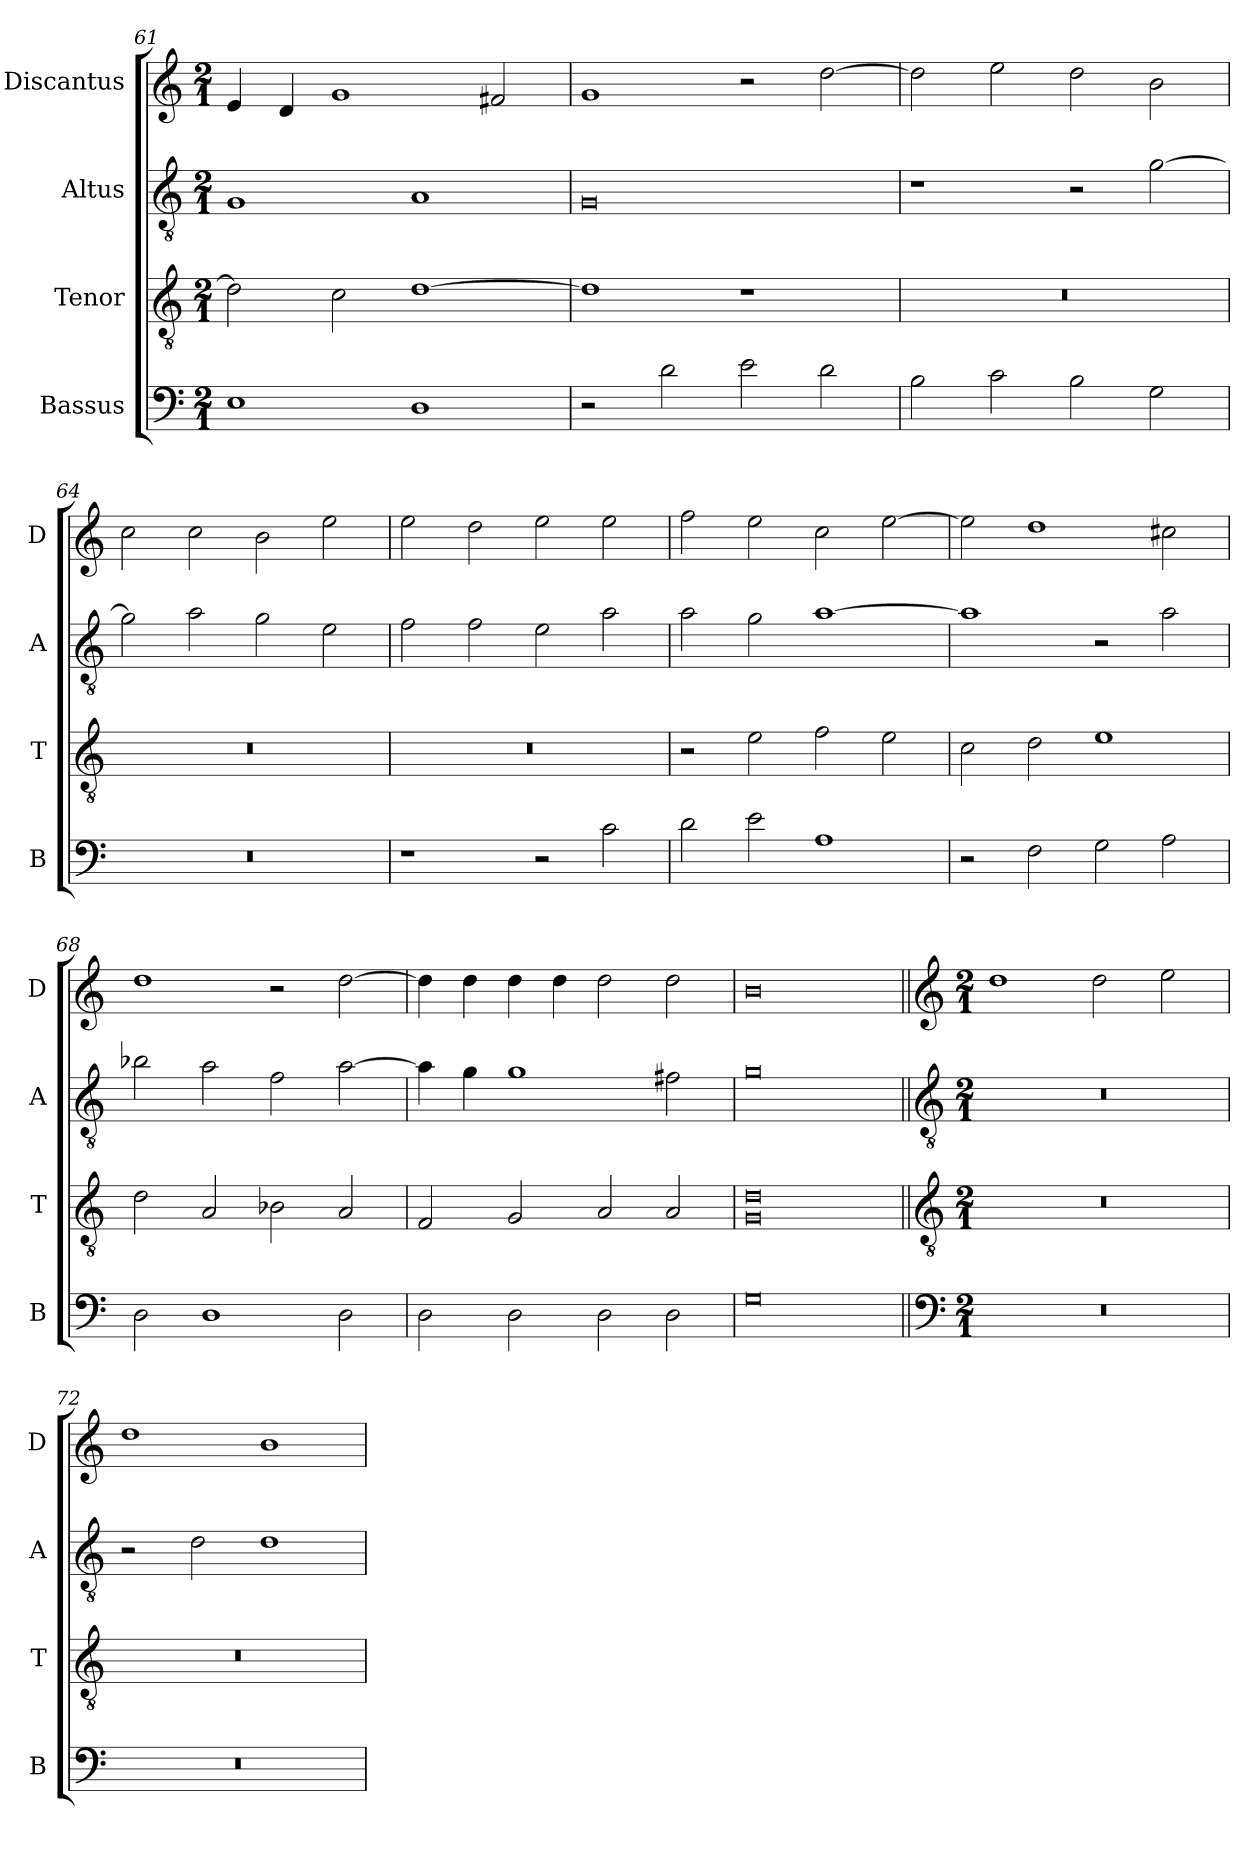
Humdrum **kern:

**kern	**kern	**kern	**kern
*part4	*part3	*part2	*part1
*staff4	*staff3	*staff2	*staff1
*I"Bassus	*I"Tenor	*I"Altus	*I"Discantus
*I'B	*I'T	*I'A	*I'D
*clefF4	*clefGv2	*clefGv2	*clefG2
*k[]	*k[]	*k[]	*k[]
*M2/1	*M2/1	*M2/1	*M2/1
=61	=61	=61	=61
1E	2d\]	1G	4e/
.	.	.	4d/
.	2c\	.	1g
1D	[1d	1A	.
.	.	.	2f#X/
=62	=62	=62	=62
2r	1d]	0G	1g
2d\	.	.	.
2e\	1r	.	2r
2d\	.	.	[2dd\
=63	=63	=63	=63
2B\	0r	1r	2dd\]
2c\	.	.	2ee\
2B\	.	2r	2dd\
2G\	.	[2g\	2b\
=64	=64	=64	=64
0r	0r	2g\]	2cc\
.	.	2a\	2cc\
.	.	2g\	2b\
.	.	2e\	2ee\
=65	=65	=65	=65
1r	0r	2f\	2ee\
.	.	2f\	2dd\
2r	.	2e\	2ee\
2c\	.	2a\	2ee\
=66	=66	=66	=66
2d\	2r	2a\	2ff\
2e\	2e\	2g\	2ee\
1A	2f\	[1a	2cc\
.	2e\	.	[2ee\
=67	=67	=67	=67
2r	2c\	1a]	2ee\]
2F\	2d\	.	1dd
2G\	1e	2r	.
2A\	.	2a\	2cc#X\
=68	=68	=68	=68
2D\	2d\	2b-X\	1dd
1D	2A/	2a\	.
.	2B-X\	2f\	2r
2D\	2A/	[2a\	[2dd\
=69	=69	=69	=69
2D\	2F/	4a\]	4dd\]
.	.	4g\	4dd\
2D\	2G/	1g	4dd\
.	.	.	4dd\
2D\	2A/	.	2dd\
2D\	2A/	2f#X\	2dd\
=70	=70	=70	=70
*	*^	*	*
0G	0G\	0d/	0g	0b
*	*v	*v	*	*
!!LO:LB:g=z
=71||	=71||	=71||	=71||
*clefF4	*clefGv2	*clefGv2	*clefG2
*k[]	*k[]	*k[]	*k[]
*M2/1	*M2/1	*M2/1	*M2/1
0r	0r	0r	1dd
.	.	.	2dd\
.	.	.	2ee\
=72	=72	=72	=72
0r	0r	2r	1dd
.	.	2d\	.
.	.	1d	1b
=	=	=	=
*-	*-	*-	*-
